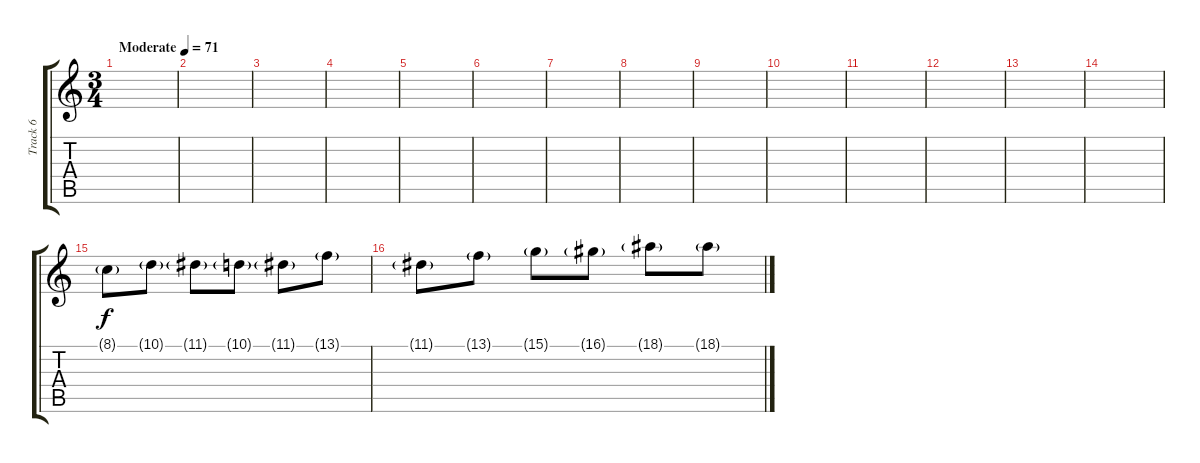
\track ("Track 6" "Track 6") {instrument flute}
\staff {score tabs}
\tuning (E4 B3 G3 D3 A2 E2) {hide}
\ts (3 4)
\tempo (71 "Moderate")
\clef g2
\ks c
|
|
|
|
|
|
|
|
|
|
|
|
|
|
8.1{g}.8 10.1{g}.8 11.1{g}.8 10.1{g}.8 11.1{g}.8 13.1{g}.8 |
11.1{g}.8 13.1{g}.8 15.1{g}.8 16.1{g}.8 18.1{g}.8 18.1{g}.8
